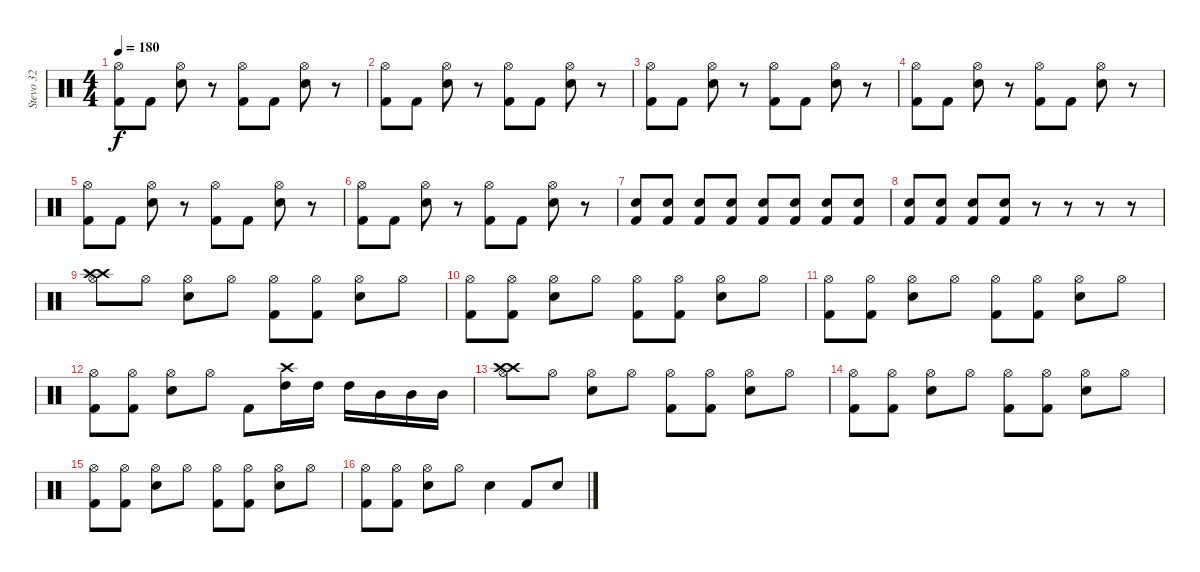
\track ("Stevo 32" "Stevo 32") {instrument percussion}
\staff {score}
\articulation defaults
\ts (4 4)
\tempo 180
\clef neutral
\ks c
("Hi-Hat (open)" "Kick (hit) 2").8{dy f} "Kick (hit) 2".8 ("Hi-Hat (open)" "Snare (hit) 2").8 r.8 ("Hi-Hat (open)" "Kick (hit) 2").8 "Kick (hit) 2".8 ("Hi-Hat (open)" "Snare (hit) 2").8 r.8 |
("Hi-Hat (open)" "Kick (hit) 2").8 "Kick (hit) 2".8 ("Hi-Hat (open)" "Snare (hit) 2").8 r.8 ("Hi-Hat (open)" "Kick (hit) 2").8 "Kick (hit) 2".8 ("Hi-Hat (open)" "Snare (hit) 2").8 r.8 |
("Hi-Hat (open)" "Kick (hit) 2").8 "Kick (hit) 2".8 ("Hi-Hat (open)" "Snare (hit) 2").8 r.8 ("Hi-Hat (open)" "Kick (hit) 2").8 "Kick (hit) 2".8 ("Hi-Hat (open)" "Snare (hit) 2").8 r.8 |
("Hi-Hat (open)" "Kick (hit) 2").8 "Kick (hit) 2".8 ("Hi-Hat (open)" "Snare (hit) 2").8 r.8 ("Hi-Hat (open)" "Kick (hit) 2").8 "Kick (hit) 2".8 ("Hi-Hat (open)" "Snare (hit) 2").8 r.8 |
("Hi-Hat (open)" "Kick (hit) 2").8 "Kick (hit) 2".8 ("Hi-Hat (open)" "Snare (hit) 2").8 r.8 ("Hi-Hat (open)" "Kick (hit) 2").8 "Kick (hit) 2".8 ("Hi-Hat (open)" "Snare (hit) 2").8 r.8 |
("Hi-Hat (open)" "Kick (hit) 2").8 "Kick (hit) 2".8 ("Hi-Hat (open)" "Snare (hit) 2").8 r.8 ("Hi-Hat (open)" "Kick (hit) 2").8 "Kick (hit) 2".8 ("Hi-Hat (open)" "Snare (hit) 2").8 r.8 |
("Snare (hit) 2" "Kick (hit) 2").8 ("Snare (hit) 2" "Kick (hit) 2").8 ("Snare (hit) 2" "Kick (hit) 2").8 ("Snare (hit) 2" "Kick (hit) 2").8 ("Snare (hit) 2" "Kick (hit) 2").8 ("Snare (hit) 2" "Kick (hit) 2").8 ("Snare (hit) 2" "Kick (hit) 2").8 ("Snare (hit) 2" "Kick (hit) 2").8 |
("Snare (hit) 2" "Kick (hit) 2").8 ("Snare (hit) 2" "Kick (hit) 2").8 ("Snare (hit) 2" "Kick (hit) 2").8 ("Snare (hit) 2" "Kick (hit) 2").8 r.8 r.8 r.8 r.8 |
("Crash high (hit)" "Crash high (hit)" "Hi-Hat (open)").8 "Hi-Hat (open)".8 ("Hi-Hat (open)" "Snare (hit) 2").8 "Hi-Hat (open)".8 ("Hi-Hat (open)" "Kick (hit) 2").8 ("Hi-Hat (open)" "Kick (hit) 2").8 ("Hi-Hat (open)" "Snare (hit) 2").8 "Hi-Hat (open)".8 |
("Hi-Hat (open)" "Kick (hit) 2").8 ("Hi-Hat (open)" "Kick (hit) 2").8 ("Hi-Hat (open)" "Snare (hit) 2").8 "Hi-Hat (open)".8 ("Hi-Hat (open)" "Kick (hit) 2").8 ("Hi-Hat (open)" "Kick (hit) 2").8 ("Hi-Hat (open)" "Snare (hit) 2").8 "Hi-Hat (open)".8 |
("Hi-Hat (open)" "Kick (hit) 2").8 ("Hi-Hat (open)" "Kick (hit) 2").8 ("Hi-Hat (open)" "Snare (hit) 2").8 "Hi-Hat (open)".8 ("Hi-Hat (open)" "Kick (hit) 2").8 ("Hi-Hat (open)" "Kick (hit) 2").8 ("Hi-Hat (open)" "Snare (hit) 2").8 "Hi-Hat (open)".8 |
("Hi-Hat (open)" "Kick (hit) 2").8 ("Hi-Hat (open)" "Kick (hit) 2").8 ("Hi-Hat (open)" "Snare (hit) 2").8 "Hi-Hat (open)".8 "Kick (hit) 2".8 ("Crash high (hit)" "High Tom (hit)").16 "High Tom (hit)".16 "High Tom (hit)".16 "Mid Tom (hit)".16 "Mid Tom (hit)".16 "Mid Tom (hit)".16 |
("Crash high (hit)" "Crash high (hit)" "Hi-Hat (open)").8 "Hi-Hat (open)".8 ("Hi-Hat (open)" "Snare (hit) 2").8 "Hi-Hat (open)".8 ("Hi-Hat (open)" "Kick (hit) 2").8 ("Hi-Hat (open)" "Kick (hit) 2").8 ("Hi-Hat (open)" "Snare (hit) 2").8 "Hi-Hat (open)".8 |
("Hi-Hat (open)" "Kick (hit) 2").8 ("Hi-Hat (open)" "Kick (hit) 2").8 ("Hi-Hat (open)" "Snare (hit) 2").8 "Hi-Hat (open)".8 ("Hi-Hat (open)" "Kick (hit) 2").8 ("Hi-Hat (open)" "Kick (hit) 2").8 ("Hi-Hat (open)" "Snare (hit) 2").8 "Hi-Hat (open)".8 |
("Hi-Hat (open)" "Kick (hit) 2").8 ("Hi-Hat (open)" "Kick (hit) 2").8 ("Hi-Hat (open)" "Snare (hit) 2").8 "Hi-Hat (open)".8 ("Hi-Hat (open)" "Kick (hit) 2").8 ("Hi-Hat (open)" "Kick (hit) 2").8 ("Hi-Hat (open)" "Snare (hit) 2").8 "Hi-Hat (open)".8 |
("Hi-Hat (open)" "Kick (hit) 2").8 ("Hi-Hat (open)" "Kick (hit) 2").8 ("Hi-Hat (open)" "Snare (hit) 2").8 "Hi-Hat (open)".8 "Snare (hit) 2".4 "Kick (hit) 2".8 "Snare (hit) 2".8
